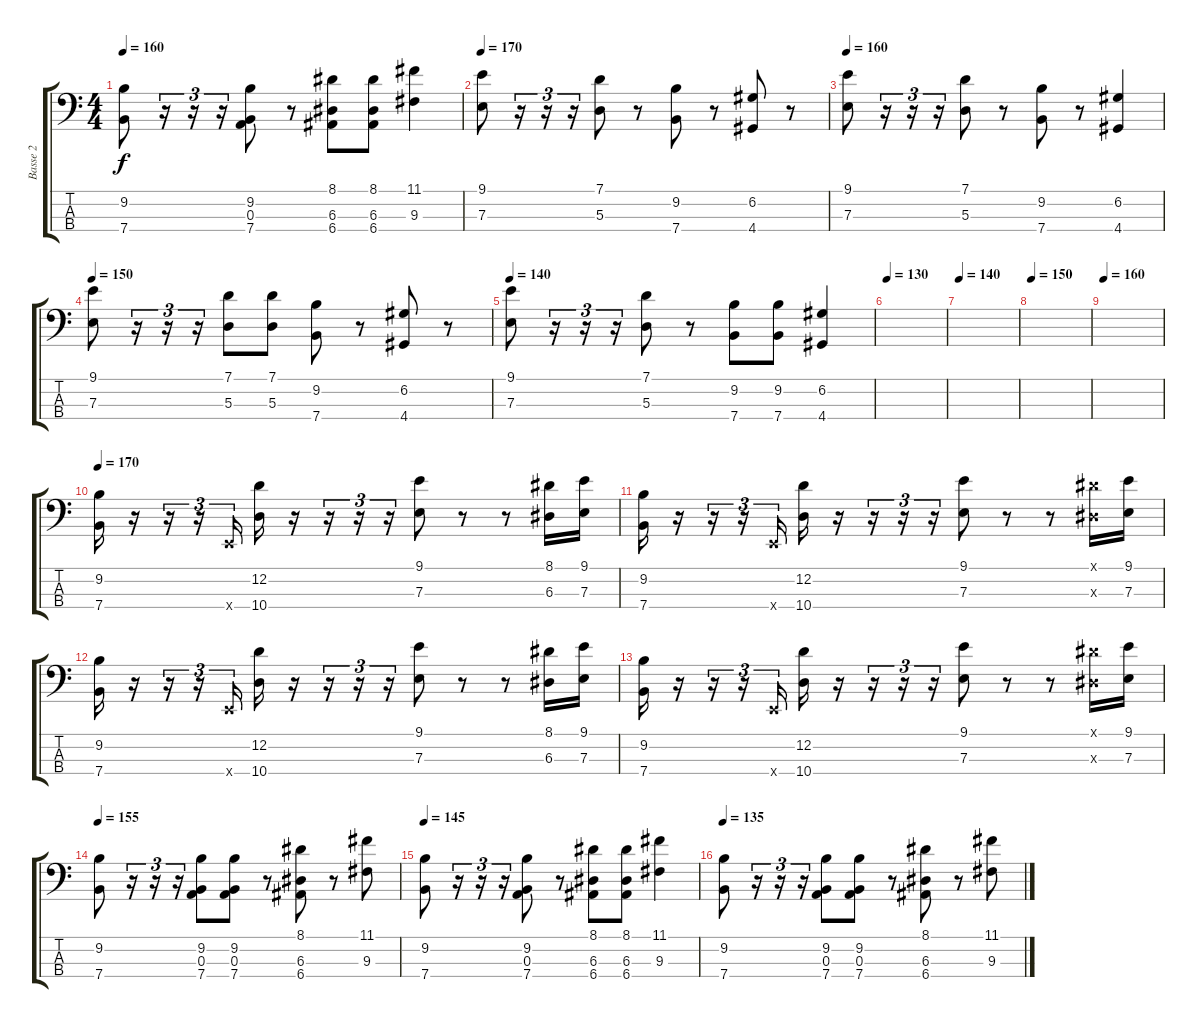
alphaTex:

\track ("Basse 2 " "Basse 2 ") {instrument acousticbass}
\staff {score tabs}
\tuning (G2 D2 A1 E1) {hide}
\ts (4 4)
\tempo 160
\clef f4
\ks c
(9.2 7.4).8{dy f} r.16{tu (3 2)} r.16{tu (3 2)} r.16{tu (3 2)} (9.2 0.3 7.4).8 r.8 (8.1 6.3 6.4).8 (8.1 6.3 6.4).8 (11.1 9.3).4 |
\tempo 170
(9.1 7.3).8 r.16{tu (3 2)} r.16{tu (3 2)} r.16{tu (3 2)} (7.1 5.3).8 r.8 (9.2 7.4).8 r.8 (6.2 4.4).8 r.8 |
\tempo 160
(9.1 7.3).8 r.16{tu (3 2)} r.16{tu (3 2)} r.16{tu (3 2)} (7.1 5.3).8 r.8 (9.2 7.4).8 r.8 (6.2 4.4).4 |
\tempo 150
(9.1 7.3).8 r.16{tu (3 2)} r.16{tu (3 2)} r.16{tu (3 2)} (7.1 5.3).8 (7.1 5.3).8 (9.2 7.4).8 r.8 (6.2 4.4).8 r.8 |
\tempo 140
(9.1 7.3).8 r.16{tu (3 2)} r.16{tu (3 2)} r.16{tu (3 2)} (7.1 5.3).8 r.8 (9.2 7.4).8 (9.2 7.4).8 (6.2 4.4).4 |
\tempo 130
|
\tempo 140
|
\tempo 150
|
\tempo 160
|
\tempo 170
(9.2 7.4).16 r.16 r.16{tu (3 2)} r.16{tu (3 2)} 0.4{x}.16{tu (3 2)} (12.2 10.4).16 r.16 r.16{tu (3 2)} r.16{tu (3 2)} r.16{tu (3 2)} (9.1 7.3).8 r.8 r.8 (8.1 6.3).16 (9.1 7.3).16 |
(9.2 7.4).16 r.16 r.16{tu (3 2)} r.16{tu (3 2)} 0.4{x}.16{tu (3 2)} (12.2 10.4).16 r.16 r.16{tu (3 2)} r.16{tu (3 2)} r.16{tu (3 2)} (9.1 7.3).8 r.8 r.8 (8.1{x} 6.3{x}).16 (9.1 7.3).16 |
(9.2 7.4).16 r.16 r.16{tu (3 2)} r.16{tu (3 2)} 0.4{x}.16{tu (3 2)} (12.2 10.4).16 r.16 r.16{tu (3 2)} r.16{tu (3 2)} r.16{tu (3 2)} (9.1 7.3).8 r.8 r.8 (8.1 6.3).16 (9.1 7.3).16 |
(9.2 7.4).16 r.16 r.16{tu (3 2)} r.16{tu (3 2)} 0.4{x}.16{tu (3 2)} (12.2 10.4).16 r.16 r.16{tu (3 2)} r.16{tu (3 2)} r.16{tu (3 2)} (9.1 7.3).8 r.8 r.8 (8.1{x} 6.3{x}).16 (9.1 7.3).16 |
\tempo 155
(9.2 7.4).8 r.16{tu (3 2)} r.16{tu (3 2)} r.16{tu (3 2)} (9.2 0.3 7.4).8 (9.2 0.3 7.4).8 r.8 (8.1 6.3 6.4).8 r.8 (11.1 9.3).8 |
\tempo 145
(9.2 7.4).8 r.16{tu (3 2)} r.16{tu (3 2)} r.16{tu (3 2)} (9.2 0.3 7.4).8 r.8 (8.1 6.3 6.4).8 (8.1 6.3 6.4).8 (11.1 9.3).4 |
\tempo 135
(9.2 7.4).8 r.16{tu (3 2)} r.16{tu (3 2)} r.16{tu (3 2)} (9.2 0.3 7.4).8 (9.2 0.3 7.4).8 r.8 (8.1 6.3 6.4).8 r.8 (11.1 9.3).8
